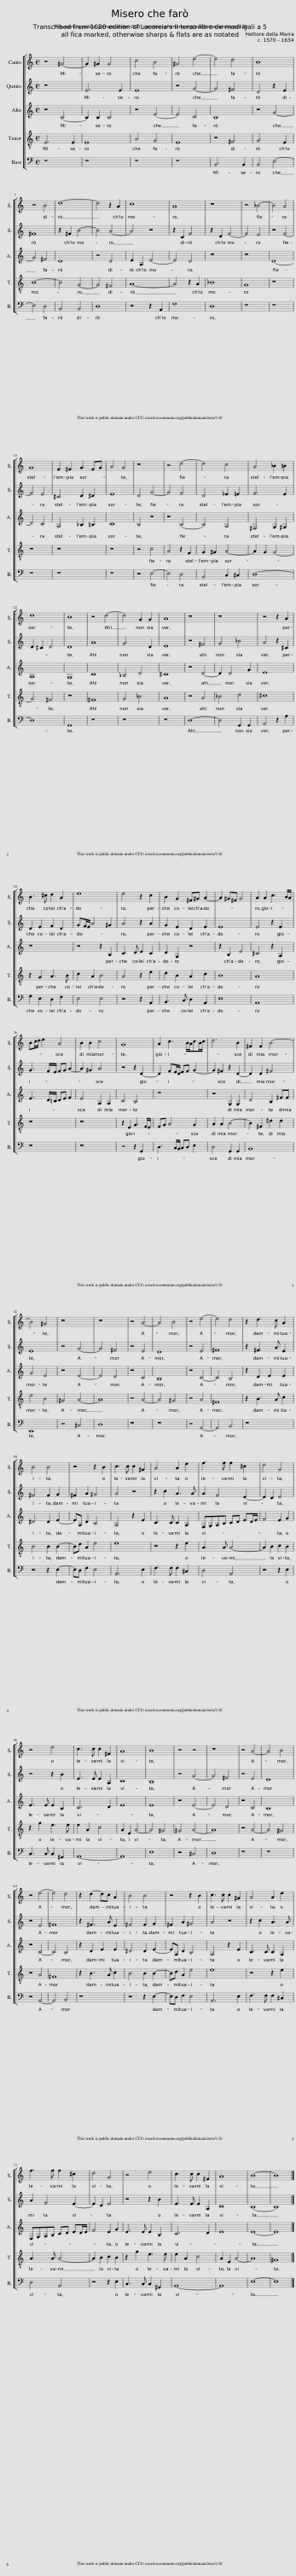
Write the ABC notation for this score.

X:1
%%score [ 1 2 3 4 5 ]
L:1/8
M:4/4
I:linebreak $
K:C
V:1 treble
V:2 treble
V:3 treble
V:4 treble-8 transpose=-12
V:5 bass
V:1
 z4 ^G4- | G2 ^G2 G4 | c4 B4 | ^G4 e4- | e4 d4 | %5
 B8 |$ z4 B4 | d8- | d4 z2 A2 | c8 | %10
 A8 | z8 | z4 _B4- | B4 A4 |$ G8 | %15
 F2 ^F2 G2 FG | A4 G4 | z8 | z4 d4- | d4 c4 | %20
 A4 _B2 =B2 |$ d8 | B8 | z4 d4- | d4 G2 G2 | %25
 A8 | z8 | z8 | z4 z2 A2 |$ B3 ^c d2 A2 | %30
 e8 | e4 z2 c2 | B2 G2 ^F^G A2- | A2 ^G^F G4 | A2 A2 c3 B/A/ |$ %35
 Bc/d/ e2 A4 | B2 B2 c4 | G8 | A2 c3 B/A/cB/c/ | d6 B2 | %40
 ^F2 F2 B4- |$ B4 ^G4 | z8 | z8 | z4 A4- | %45
 A4 B4 | z4 e4- | e4 d4 | z2 d3 c A2 |$ B4 B4 | %50
 z4 z2 B2 | c3 c c2 ^G2 | A4 A2 e2 | f3 f f2 ^c2 | d4 G4 |$ %55
 z4 e4 | c3 c c2 ^F2 | A8 | B8 | z4 z4 | %60
 z8 | z4 A4- | A4 B4 |$ z4 e4- | e4 d4 | %65
 z2 d2- dc A2 | B4 B4 | z4 z2 B2 | c3 c c2 ^G2 | A4 A2 e2 |$ %70
 f3 f f2 ^c2 | d4 G4 | z4 e4 | c3 c c2 ^F2 | A8 | %75
 B8- | B8 |] %77
V:2
 z8 | E6 E2 | E8 | z4 G4- | G4 ^F4 | %5
 D4 z2 E2 |$ ^F8 | z2 ^F2 B4- | B4 A4- | A4 z4 | %10
 z2 C2 F4 | z2 D2 F4- | F4 E4 | z4 F4- |$ F4 E4 | %15
 ^C4 D2 ^D2 | E8 | D4 G4- | G4 F4 | D4 _E2 =E2 | %20
 F6 E2 |$ D2 ^C2 D4 | D8 | A8 | G6 D2 | %25
 E8 | z4 ^F4 | G4 _B4 | A4 z2 ^C2 |$ D2 E2 F2 D2 | %30
 GF/E/ A4 ^G2 | A4 z2 A2 | G2 E2 D2 E2 | E8 | E4 z2 E2 |$ %35
 G3 F/E/ FG A2- | A2 ^G2 A4 | z4 z2 D2- | D2 FE/D/ EF G2- | G2 ^F2 z2 D2- | %40
 D2 D2 ^F4 |$ E8 | z4 G4- | G4 ^F4 | z4 E4 | %45
 D8 | z4 E4 | ^F8 | z2 ^F3 A E2 |$ ^F4 F2 G2 | %50
 ^F2 A2 ^G4 | A4 z4 | z2 c2 A3 A | A2 F4 E2- | E2 D2 E4 |$ %55
 z4 z2 B2 | E3 E E2 A,2 | C8 | B,8 | z4 G4- | %60
 G4 ^F4 | z4 E4 | D8 |$ z4 E4 | ^F8 | %65
 z2 ^F3 A E2 | ^F4 F2 G2 | ^F2 A2 ^G4 | A4 z4 | z2 c2 A3 A |$ %70
 A2 F4 E2- | E2 D2 E4 | z4 z2 B2 | E3 E E2 A,2 | C8 | %75
 B,8- | B,8 |] %77
V:3
 z4 B,4- | B,2 B,2 B,4 | z4 E4- | E4 C4 | B,8 | %5
 z4 G4- |$ G4 ^F4 | D8 | z4 D4 | E2 A,2 E4- | %10
 E4 D4 | z8 | z8 | D8- |$ D4 C4 | %15
 A,4 _B,2 =B,2 | C8 | B,4 z4 | z4 B,4- | B,4 A,4 | %20
 ^F,4 G,2 ^G,2 |$ A,8 | G,8 | C8 | _B,4 D4 | %25
 ^C8 | z4 D4- | D2 D4 G2 | E8 |$ z8 | %30
 z4 z2 B,2 | C3 D E2 C2 | D2 G,2 z4 | z2 B,2 E4 | ^C4 z2 A,2 |$ %35
 E3 D/=C/ DE F2 | E4 A,2 A,2 | C4 B,4 | z8 | z4 G,2 G,2 | %40
 D4 B,2 ^FF |$ G4 E4 | z4 E4- | E4 D4 | z4 C4 | %45
 B,8 | z4 C4- | C4 B,4 | z2 D2 E2 E2 |$ ^D4 D2 E2- | %50
 EA, D2 B,4 | A,4 z2 E2 | C3 C C2 A,2 | F,G,A,B, CD ED/E/ | F4 E2 G2 |$ %55
 E3 E E2 B,2 | C6 D2 | E8 | E8 | z4 E4- | %60
 E4 D4 | z4 C4 | B,8 |$ z4 C4- | C4 B,4 | %65
 z2 D2 E2 E2 | ^D4 D2 E2- | EA, D2 B,4 | A,4 z2 E2 | C3 C C2 A,2 |$ %70
 F,G,A,B, CD ED/E/ | F4 E2 G2 | E3 E E2 B,2 | C6 D2 | E8 | %75
 E8- | E8 |] %77
V:4
 E6 E2 | E8 | A4 G4 | E8 | z4 ^F4 | %5
 G6 E2 |$ B8- | B4 G4- | G4 ^F4 | A8- | %10
 A4 z2 A2 | _B8 | G8 | z8 |$ z8 | %15
 z8 | z8 | z4 c4 | A4 z2 F2 | G2 ^G2 A4- | %20
 A2 G2 G4- |$ G4 ^F4 | z8 | ^F8 | G4 _B4 | %25
 A8 | z4 A4 | _B4 d4 | ^c8 |$ z2 G2 A3 B | %30
 c2 A2 B4 | A4 z2 e2 | d2 B2 A2 c2 | B8 | A8 |$ %35
 z8 | z8 | z2 E2 G3 F/E/ | FG A4 G2 | A2 A2 B4- | %40
 B2 ^F2 ^d2 d2 |$ e4 B4 | ^G4 A4- | A8 | z4 A4- | %45
 A4 ^G4 | z4 A4 | ^F8 | z2 B3 A c2 |$ B4 B2 B2- | %50
 Bd A2 e4 | e8 | z4 z2 e2 | A3 A A4- | A2 B2 c2 B2 |$ %55
 z2 g2 e3 e | e2 A2 c4 | A2 E2 A4- | A4 ^G4 | ^G4 A4- | %60
 A8 | z4 A4- | A4 ^G4 |$ z4 A4 | ^F8 | %65
 z2 B3 A c2 | B4 B2 B2- | Bd A2 e4 | e8 | z4 z2 e2 |$ %70
 A3 A A4- | A2 B2 c2 B2 | z2 g2 e3 e | e2 A2 c4 | A2 E2 A4- | %75
 A8 | ^G8 |] %77
V:5
 z8 | z8 | z8 | z8 | B,,6 B,,2 | %5
 B,,4 E,4- |$ E,4 D,4 | B,,4 B,,4 | D,8 | z4 z2 A,,2 | %10
 F,8 | D,8 | z8 | z8 |$ z8 | %15
 z8 | z8 | z4 E,4- | E,4 D,4 | B,,4 C,2 ^C,2 | %20
 D,8- |$ D,8 | G,,8 | z8 | z8 | %25
 z8 | D,8- | D,4 G,,2 G,,2 | A,,4 z2 A,2 |$ G,2 E,2 D,2 F,2 | %30
 E,4 E,4 | z4 z2 A,,2 | B,,3 C, D,2 A,,2 | E,8 | A,,8 |$ %35
 z8 | z8 | z4 z2 G,,2 | D,3 C,/B,,/ C,D, E,2 | D,4 G,,2 G,,2 | %40
 B,,8 |$ E,,8 | z4 ^C,4 | D,8 | z8 | %45
 z8 | z4 A,,4- | A,,4 B,,4 | z8 |$ z4 z2 E,2- | %50
 E,D, F,2 E,4 | A,,6 E,2 | F,3 F, F,2 ^C,2 | D,4 A,,4 | z4 z2 E,2 |$ %55
 C,3 C, C,2 ^G,,2 | A,,8- | A,,8 | E,8 | z4 ^C,4 | %60
 D,8 | z8 | z8 |$ z4 A,,4- | A,,4 B,,4 | %65
 z8 | z4 z2 E,2- | E,D, F,2 E,4 | A,,6 E,2 | F,3 F, F,2 ^C,2 |$ %70
 D,4 A,,4 | z4 z2 E,2 | C,3 C, C,2 ^G,,2 | A,,8- | A,,8 | %75
 E,8- | E,8 |] %77
